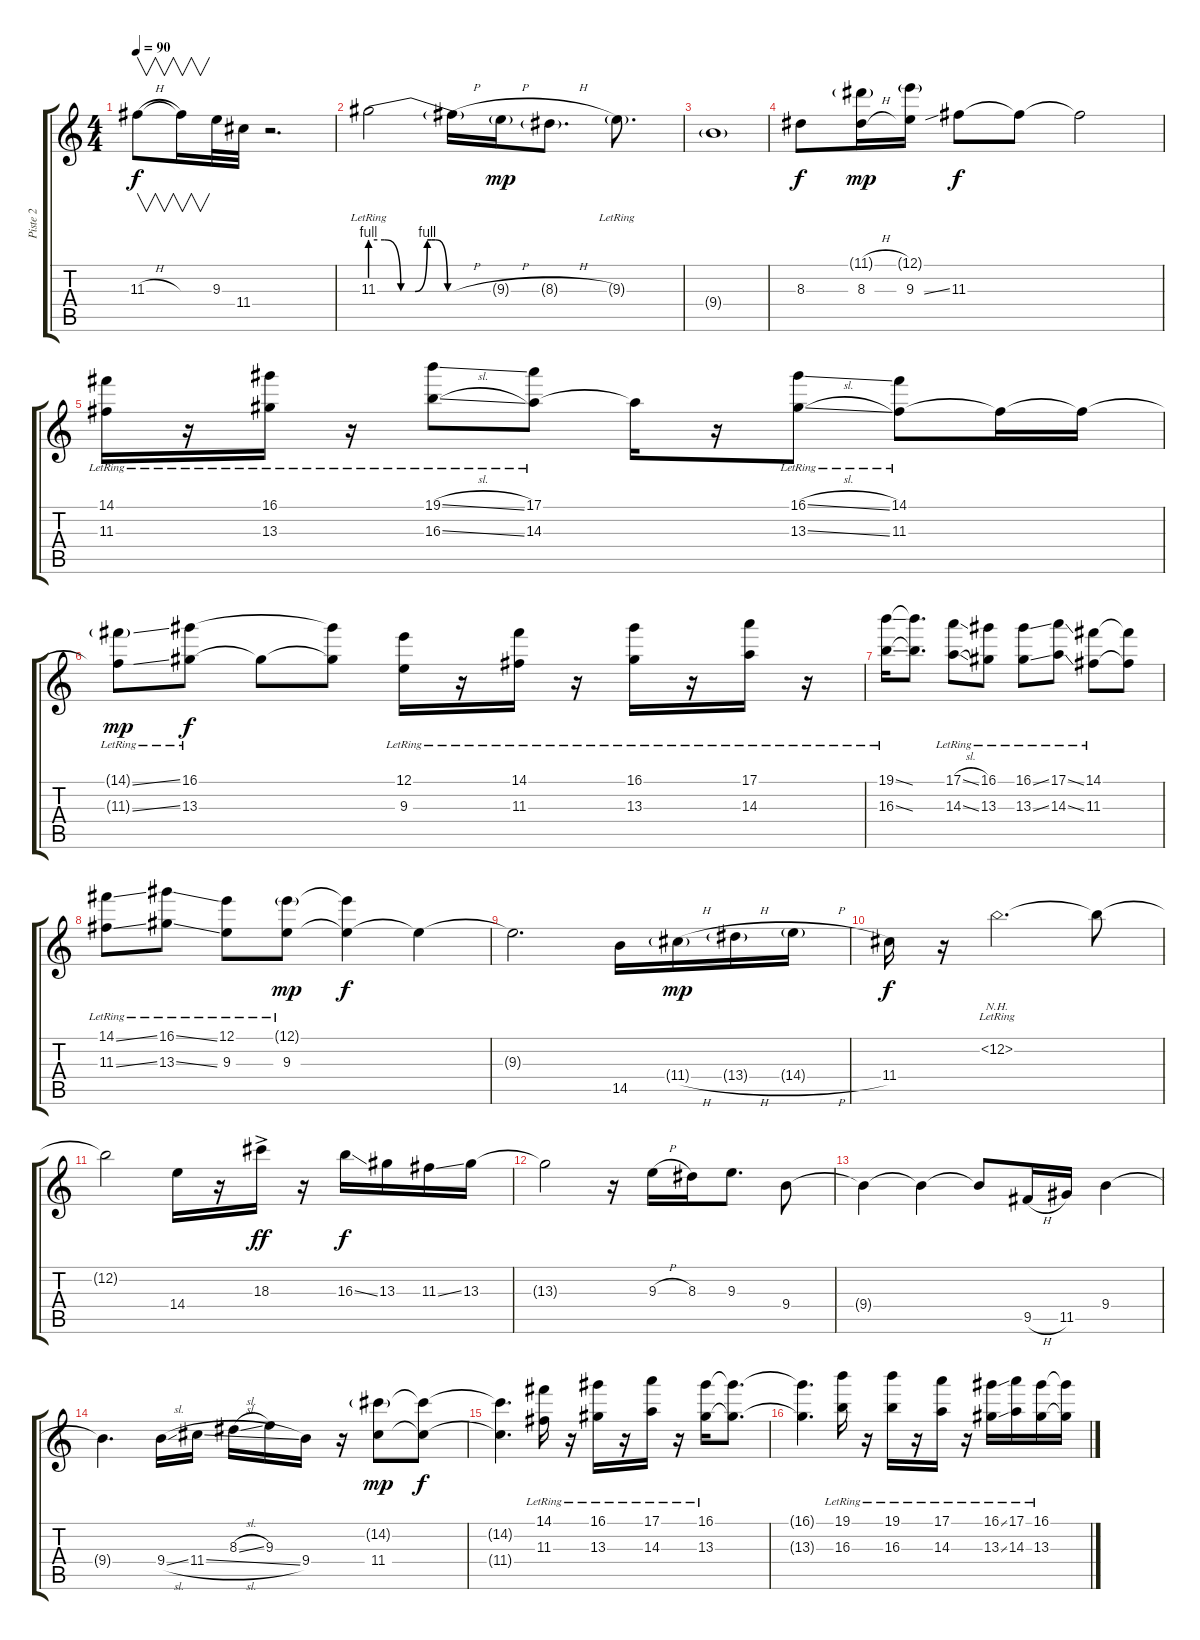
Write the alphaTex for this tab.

\track ("Piste 2" "Piste 2") {instrument overdrivenguitar}
\staff {score tabs}
\tuning (E4 B3 G3 D3 A2 E2) {hide}
\ts (4 4)
\tempo 90
\clef g2
\ks c
11.3{h}.8{v dy f} 11.3{t}.16{v} 9.3.32 11.4.32 r.2{d} |
11.3{be (custom 0 4 7 4 15 0 20 0 22 0 28 4 30 4 32 4 38 0 60 0) lr}.2 11.3{h t}.16 9.3{h g}.16{dy mp} 8.3{h g}.8{d} 9.3{g lr}.8{d} |
9.4{g}.1{instrument overdrivenguitar} |
8.3.8{dy f instrument overdrivenguitar} (11.1{h g} 8.3{h}).16{dy mp} (12.1{g} 9.3{ss}).16 11.3.8{dy f} 11.3{t}.8 11.3{t}.2 |
(14.1{lr} 11.3{lr}).16 r.16 (16.1{lr} 13.3{lr}).16 r.16 (19.1{sl lr} 16.3{sl lr}).8 (17.1{lr} 14.3{lr}).8 14.3{t}.16 r.16 (16.1{sl lr} 13.3{sl lr}).8 (14.1{lr} 11.3{lr}).8 11.3{t}.16 11.3{t}.16 |
(14.1{ss g lr} 11.3{ss t}).8{dy mp} (16.1{lr} 13.3{lr}).8{dy f} 13.3{t}.8 (16.1{t} 13.3{t}).8 (12.1{lr} 9.3{lr}).16 r.16 (14.1{lr} 11.3{lr}).16 r.16 (16.1{lr} 13.3{lr}).16 r.16 (17.1{lr} 14.3{lr}).16 r.16 |
(19.1{ss lr} 16.3{ss lr}).16 (19.1{t} 16.3{t}).8{d} (17.1{sl lr} 14.3{sl lr}).8 (16.1{lr} 13.3{lr}).8 (16.1{ss lr} 13.3{ss lr}).8 (17.1{ss lr} 14.3{ss lr}).8 (14.1{lr} 11.3{lr}).8 (14.1{t} 11.3{t}).8 |
(14.1{ss lr} 11.3{ss lr}).8 (16.1{ss lr} 13.3{ss lr}).8 (12.1{lr} 9.3{lr}).8 (12.1{g lr} 9.3{lr}).8{dy mp} (12.1{t} 9.3{t}).4{dy f} 9.3{t}.4 |
9.3{t}.2{d} 14.5.16 11.4{h g}.16{dy mp} 13.4{h g}.16 14.4{h g}.16 |
11.4.16{dy f} r.16 12.2{nh lr}.2{d} 12.2{t}.8 |
12.2{t}.2 14.4.16 r.16 18.3{ac}.16{dy ff} r.16 16.3{ss}.16{dy f} 13.3.16 11.3{ss}.16 13.3.16 |
13.3{t}.2 r.16 9.3{h}.16 8.3.16 9.3.8{d} 9.4.8 |
9.4{t}.4 9.4{t}.4 9.4{t}.8 9.5{h}.16 11.5.16 9.4.4 |
9.4{t}.4{d} 9.4{sl}.16 11.4{sl}.16 8.3{sl}.16 9.3.16 9.4.16 r.16 (14.2{g} 11.4).8{dy mp} (14.2{t} 11.4{t}).8{dy f} |
(14.2{t} 11.4{t}).4{d} (14.1{lr} 11.3{lr}).16 r.16 (16.1{lr} 13.3{lr}).16 r.16 (17.1{lr} 14.3{lr}).16 r.16 (16.1{lr} 13.3{lr}).16 (16.1{t} 13.3{t}).8{d} |
(16.1{t} 13.3{t}).4{d} (19.1{lr} 16.3{lr}).16 r.16 (19.1{lr} 16.3{lr}).16 r.16 (17.1{lr} 14.3{lr}).16 r.16 (16.1{ss lr} 13.3{ss lr}).16 (17.1{lr} 14.3{lr}).16 (16.1{lr} 13.3{lr}).16 (16.1{t} 13.3{t}).16
